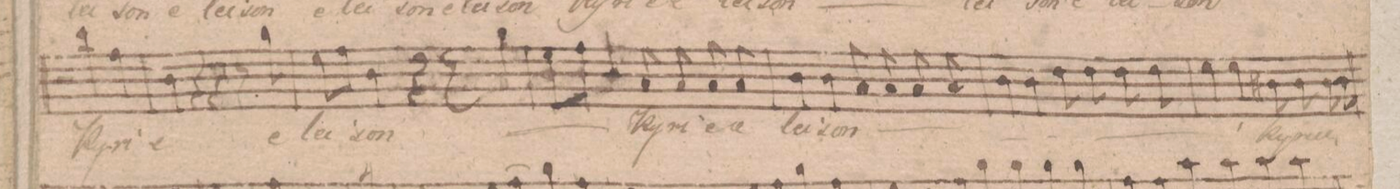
**kern	**text
*I"Basso	*
*clefF4	*
*k[f#c#]	*
*met(c)	*
*M4/4	*
2r	.
4d\	Ky-
4A\	-ri-
=48	=48
4D\	-e
4r	.
4r	.
8r	.
8B\	e-
=49	=49
8G\L	-lei-
8A\J	.
4D\	-son
4r	.
8r	.
8B\	{e-
=50	=50
8G\L	-lei-
8A\J	.
4D/	-son}
8C#/	Ky-
8C#/	-ri-
8C#/	-e
8C#/	e-
=51	=51
4D\	-lei-
4D\	-son
8C#/	{Ky-
8C#/	-ri-
8C#/	-e
8C#/	e-
=52	=52
4D\	-lei-
4D\	-son}
8F#\	{Ky-
8F#\	-ri-
8F#\	-e
8F#\	e-
=53	=53
4G\	-lei-
4G\	-son}
8D#X\	Ky-
8D#\	-ri-
8D#\	-e
8D#\	e-
=54	=54
*-	*-
